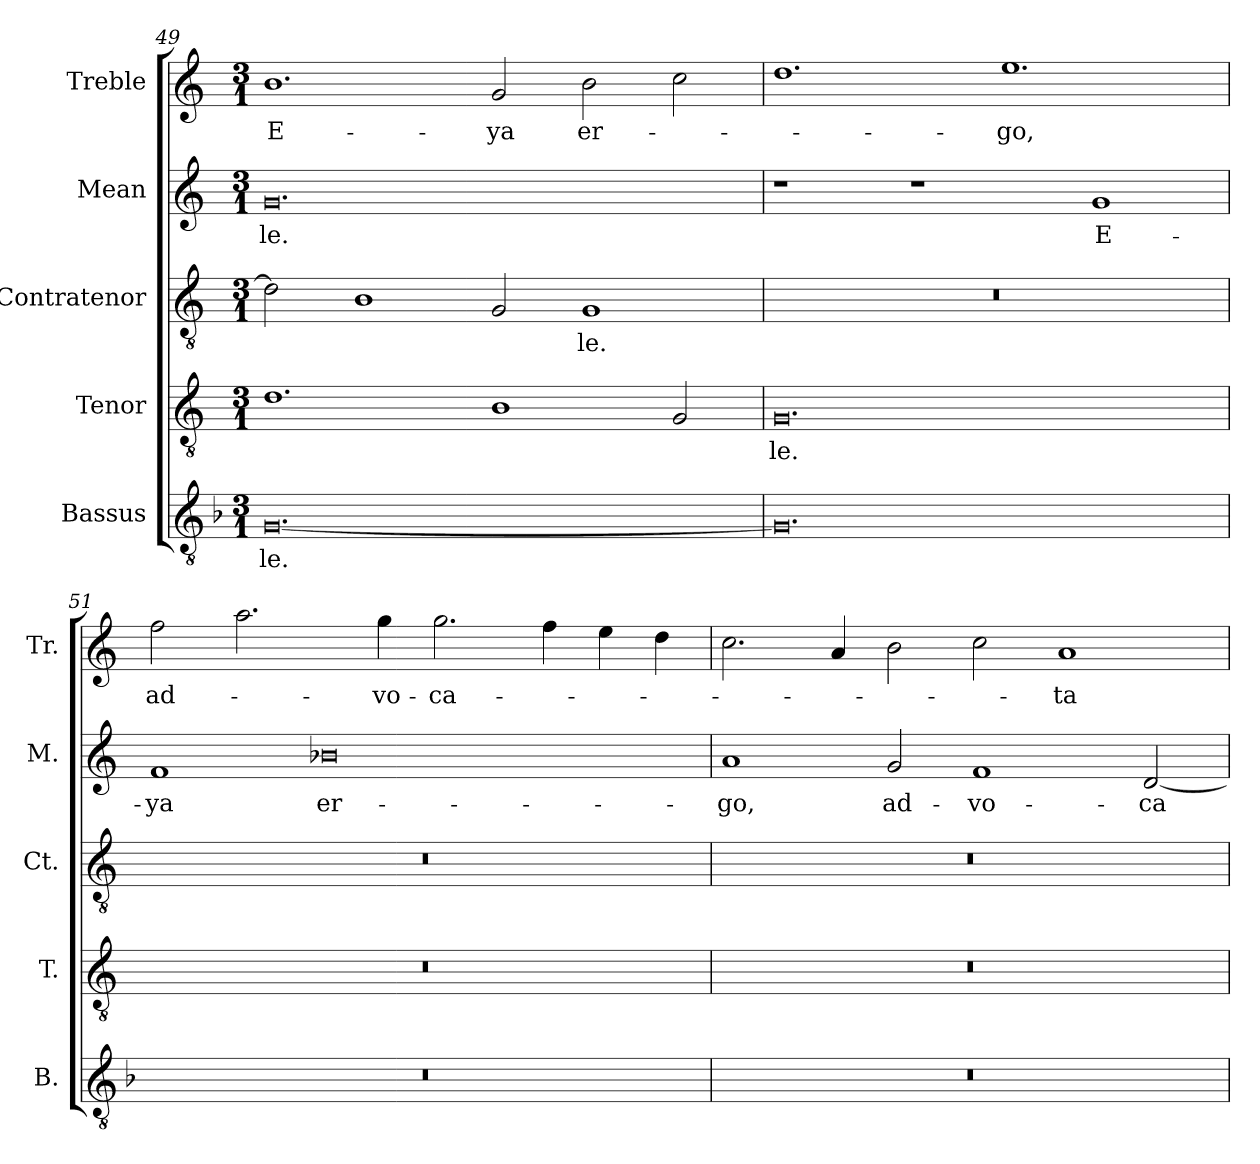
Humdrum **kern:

**kern	**text	**kern	**text	**kern	**text	**kern	**text	**kern	**text
*part5	*part5	*part4	*part4	*part3	*part3	*part2	*part2	*part1	*part1
*staff5	*staff5	*staff4	*staff4	*staff3	*staff3	*staff2	*staff2	*staff1	*staff1
*I"Bassus	*	*I"Tenor	*	*I"Contratenor	*	*I"Mean	*	*I"Treble	*
*I'B.	*	*I'T.	*	*I'Ct.	*	*I'M.	*	*I'Tr.	*
!!LO:PB:g=z
*clefGv2	*	*clefGv2	*	*clefGv2	*	*clefG2	*	*clefG2	*
*ITrd7c12	*	*ITrd7c12	*	*ITrd7c12	*	*	*	*	*
*k[b-]	*	*k[]	*	*k[]	*	*k[]	*	*k[]	*
*F:	*	*	*	*C:	*	*C:	*	*C:	*
*M3/1	*	*M3/1	*	*M3/1	*	*M3/1	*	*M3/1	*
=49	=49	=49	=49	=49	=49	=49	=49	=49	=49
!	!LO:LY:b:color=#000000	!	!	!	!	!	!	!	!
!	!	!	!	!	!	!	!LO:LY:b:color=#000000	!	!
!	!	!	!	!	!	!	!	!	!LO:LY:b:color=#000000
[<0.GGi	-le.	1.Di	.	2Di\]	.	0.gi	-le.	1.bi	E-
.	.	.	.	1BBi	.	.	.	.	.
!	!	!	!	!	!	!	!	!	!LO:LY:b:color=#000000
.	.	1BBi	.	2GGi/	.	.	.	2gi/	-ya
!	!	!	!	!	!LO:LY:b:color=#000000	!	!	!	!
!	!	!	!	!	!	!	!	!	!LO:LY:b:color=#000000
.	.	.	.	1GGi	-le.	.	.	2bi\	er-
.	.	2GGi/	.	.	.	.	.	2cci\	.
=50	=50	=50	=50	=50	=50	=50	=50	=50	=50
!	!	!	!LO:LY:b:color=#000000	!LO:N:vis=1	!	!	!	!	!
0.GGi]	.	0.GGi	-le.	0.r	.	1r	.	1.ddi	.
.	.	.	.	.	.	1r	.	.	.
!	!	!	!	!	!	!	!	!	!LO:LY:b:color=#000000
.	.	.	.	.	.	.	.	1.eei	-go,
!	!	!	!	!	!	!	!LO:LY:b:color=#000000	!	!
.	.	.	.	.	.	1gi	E-	.	.
=51	=51	=51	=51	=51	=51	=51	=51	=51	=51
!LO:N:vis=1	!	!LO:N:vis=1	!	!LO:N:vis=1	!	!	!	!	!
!	!	!	!	!	!	!	!LO:LY:b:color=#000000	!	!
!	!	!	!	!	!	!	!	!	!LO:LY:b:color=#000000
0.r	.	0.r	.	0.r	.	1fi	-ya	2ffi\	ad-
.	.	.	.	.	.	.	.	2.aai\	.
!	!	!	!	!	!	!	!LO:LY:b:color=#000000	!	!
.	.	.	.	.	.	0b-Xi	er-	.	.
!	!	!	!	!	!	!	!	!	!LO:LY:b:color=#000000
.	.	.	.	.	.	.	.	4ggi\	-vo-
!	!	!	!	!	!	!	!	!	!LO:LY:b:color=#000000
.	.	.	.	.	.	.	.	2.ggi\	-ca-
.	.	.	.	.	.	.	.	4ffi\	.
.	.	.	.	.	.	.	.	4eei\	.
.	.	.	.	.	.	.	.	4ddi\	.
=52	=52	=52	=52	=52	=52	=52	=52	=52	=52
!LO:N:vis=1	!	!LO:N:vis=1	!	!LO:N:vis=1	!	!	!	!	!
!	!	!	!	!	!	!	!LO:LY:b:color=#000000	!	!
0.r	.	0.r	.	0.r	.	1ai	-go,	2.cci\	.
.	.	.	.	.	.	.	.	4ai/	.
!	!	!	!	!	!	!	!LO:LY:b:color=#000000	!	!
.	.	.	.	.	.	2gi/	ad-	2bi\	.
!	!	!	!	!	!	!	!LO:LY:b:color=#000000	!	!
.	.	.	.	.	.	1fi	-vo-	2cci\	.
!	!	!	!	!	!	!	!	!	!LO:LY:b:color=#000000
.	.	.	.	.	.	.	.	1ai	-ta
!	!	!	!	!	!	!	!LO:LY:b:color=#000000	!	!
.	.	.	.	.	.	[<2di/	-ca-	.	.
=	=	=	=	=	=	=	=	=	=
*-	*-	*-	*-	*-	*-	*-	*-	*-	*-
